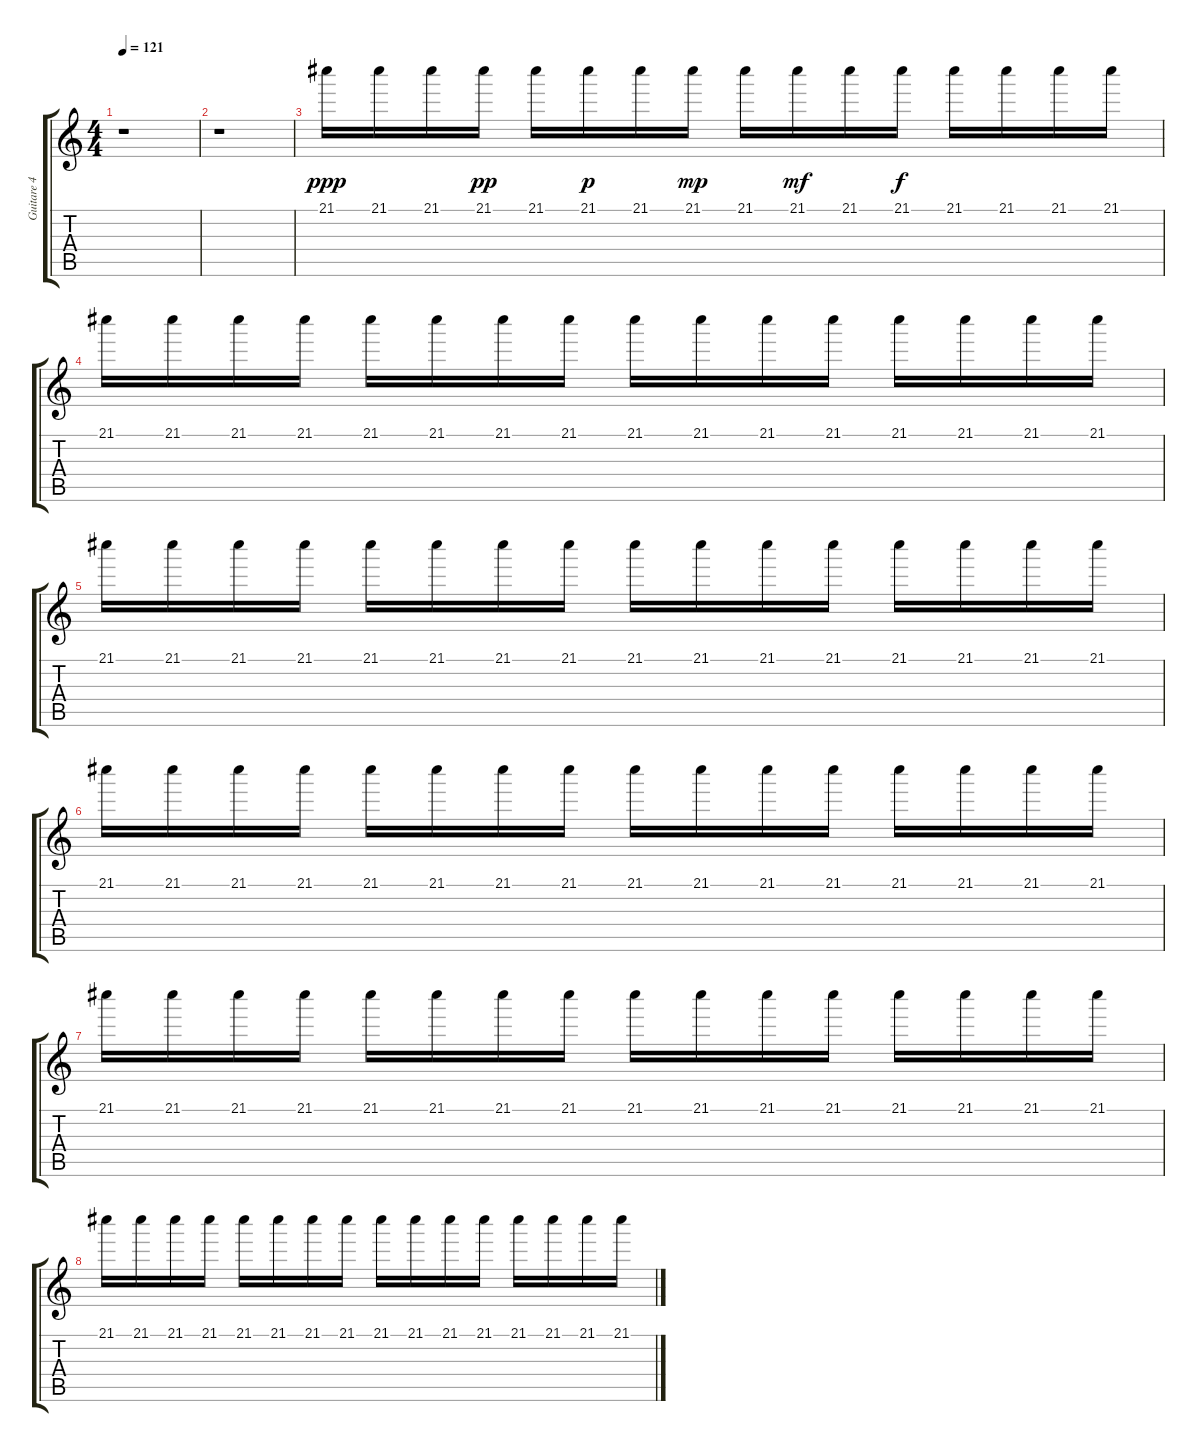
\track ("Guitare 4" "Guitare 4") {instrument overdrivenguitar}
\staff {score tabs}
\tuning (E4 B3 G3 D3 A2 E2) {hide}
\ts (4 4)
\tempo 121
\clef g2
\ks c
r.1{dy ppp instrument overdrivenguitar} |
r.1 |
21.1.16 21.1.16 21.1.16 21.1.16{dy pp} 21.1.16 21.1.16{dy p} 21.1.16 21.1.16{dy mp} 21.1.16 21.1.16{dy mf} 21.1.16 21.1.16{dy f} 21.1.16 21.1.16 21.1.16 21.1.16 |
21.1.16 21.1.16 21.1.16 21.1.16 21.1.16 21.1.16 21.1.16 21.1.16 21.1.16 21.1.16 21.1.16 21.1.16 21.1.16 21.1.16 21.1.16 21.1.16 |
21.1.16 21.1.16 21.1.16 21.1.16 21.1.16 21.1.16 21.1.16 21.1.16 21.1.16 21.1.16 21.1.16 21.1.16 21.1.16 21.1.16 21.1.16 21.1.16 |
21.1.16 21.1.16 21.1.16 21.1.16 21.1.16 21.1.16 21.1.16 21.1.16 21.1.16 21.1.16 21.1.16 21.1.16 21.1.16 21.1.16 21.1.16 21.1.16 |
21.1.16 21.1.16 21.1.16 21.1.16 21.1.16 21.1.16 21.1.16 21.1.16 21.1.16 21.1.16 21.1.16 21.1.16 21.1.16 21.1.16 21.1.16 21.1.16 |
21.1.16 21.1.16 21.1.16 21.1.16 21.1.16 21.1.16 21.1.16 21.1.16 21.1.16 21.1.16 21.1.16 21.1.16 21.1.16 21.1.16 21.1.16 21.1.16
